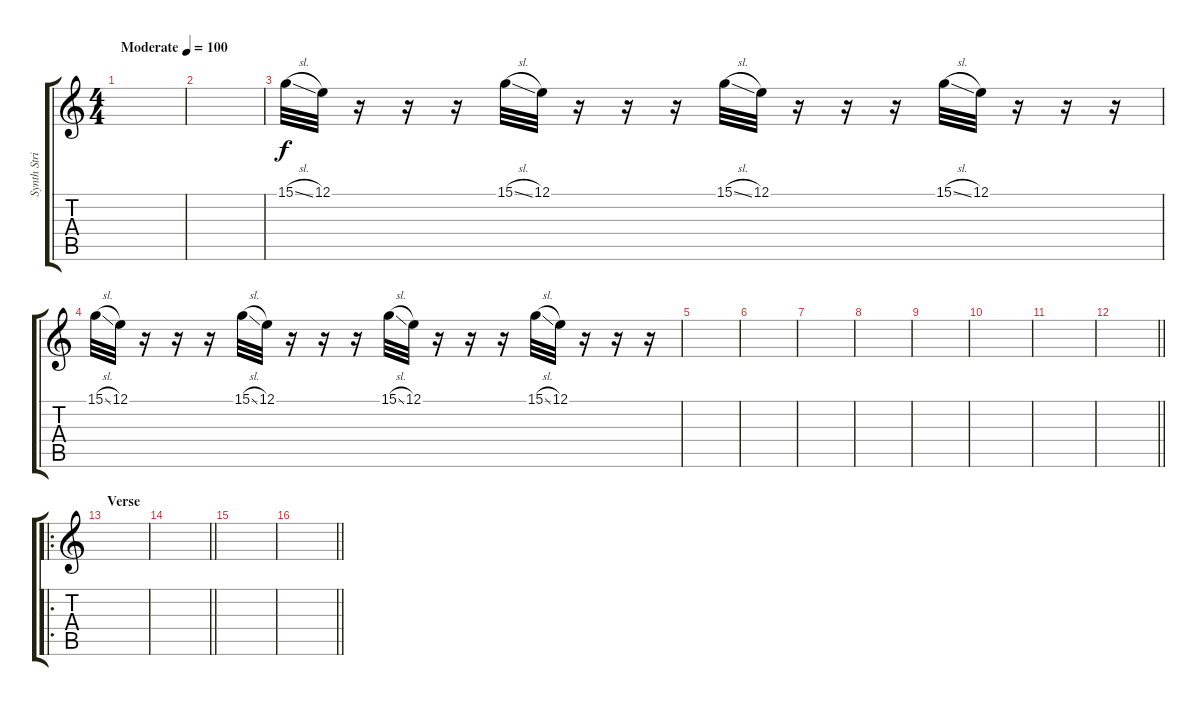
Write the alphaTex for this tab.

\track ("Synth Strings 2" "Synth Stri") {instrument synthstrings1}
\staff {score tabs}
\tuning (E4 B3 G3 D3 A2 E2) {hide}
\ts (4 4)
\tempo (100 "Moderate")
\clef g2
\ks c
|
|
15.1{sl}.32{volume 8} 12.1.32 r.16 r.16 r.16 15.1{sl}.32 12.1.32 r.16 r.16 r.16 15.1{sl}.32 12.1.32 r.16 r.16 r.16 15.1{sl}.32 12.1.32 r.16 r.16 r.16 |
15.1{sl}.32{volume 2} 12.1.32 r.16 r.16 r.16 15.1{sl}.32 12.1.32 r.16 r.16 r.16 15.1{sl}.32 12.1.32 r.16 r.16 r.16 15.1{sl}.32 12.1.32 r.16 r.16 r.16 |
|
|
|
|
|
|
|
\barLineRight lightlight
|
\ro
\section ("" "Verse")
|
\barLineRight lightlight
|
|
\barLineRight lightlight
